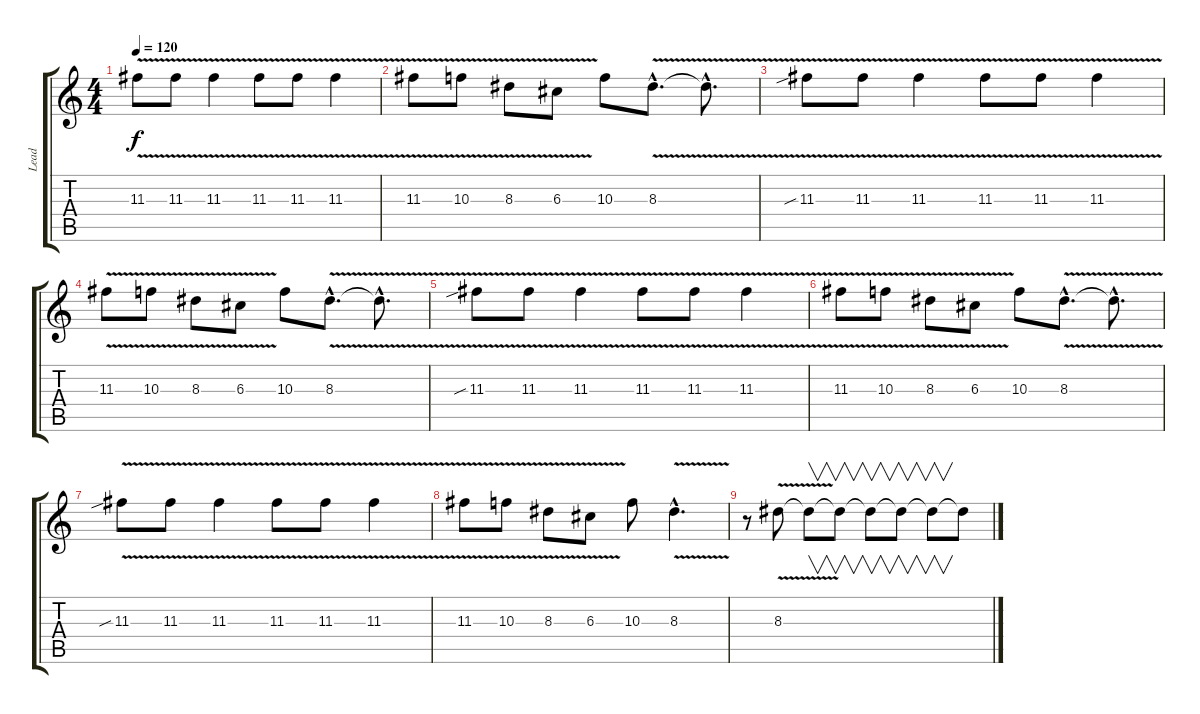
\track ("Lead" "Lead") {instrument distortionguitar}
\staff {score tabs}
\tuning (E4 B3 G3 D3 A2 E2) {hide}
\ts (4 4)
\tempo 120
\clef g2
\ks c
11.3{v}.8{dy f} 11.3{v}.8 11.3{v}.4 11.3{v}.8 11.3{v}.8 11.3{v}.4 |
11.3{v}.8 10.3{v}.8 8.3{v}.8 6.3{v}.8 10.3.8 8.3{v hac}.8{d} 8.3{hac t}.8{d} |
11.3{v sib}.8 11.3{v}.8 11.3{v}.4 11.3{v}.8 11.3{v}.8 11.3{v}.4 |
11.3{v}.8 10.3{v}.8 8.3{v}.8 6.3{v}.8 10.3.8 8.3{v hac}.8{d} 8.3{hac t}.8{d} |
11.3{v sib}.8 11.3{v}.8 11.3{v}.4 11.3{v}.8 11.3{v}.8 11.3{v}.4 |
11.3{v}.8 10.3{v}.8 8.3{v}.8 6.3{v}.8 10.3.8 8.3{v hac}.8{d} 8.3{hac t}.8{d} |
11.3{v sib}.8 11.3{v}.8 11.3{v}.4 11.3{v}.8 11.3{v}.8 11.3{v}.4 |
11.3{v}.8 10.3{v}.8 8.3{v}.8 6.3{v}.8 10.3.8 8.3{v hac}.4{d} |
r.8 8.3{v}.8 8.3{t}.8{v volume 9} 8.3{t}.8{v volume 8} 8.3{t}.8{v volume 7} 8.3{t}.8{v volume 6} 8.3{t}.8{v volume 5} 8.3{t}.8{volume 4}
